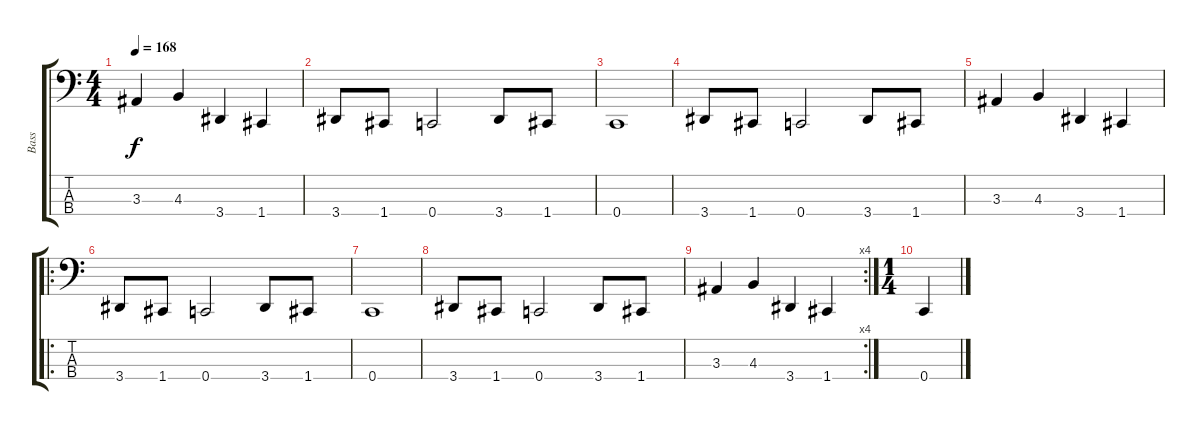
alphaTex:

\track ("Bass" "Bass") {instrument electricbassfinger}
\staff {score tabs}
\tuning (F2 C2 G1 C1) {hide}
\ts (4 4)
\tempo 168
\clef f4
\ks c
3.3.4{dy f} 4.3.4 3.4.4 1.4.4 |
3.4.8 1.4.8 0.4.2 3.4.8 1.4.8 |
0.4.1 |
3.4.8 1.4.8 0.4.2 3.4.8 1.4.8 |
3.3.4 4.3.4 3.4.4 1.4.4 |
\ro
3.4.8 1.4.8 0.4.2 3.4.8 1.4.8 |
0.4.1 |
3.4.8 1.4.8 0.4.2 3.4.8 1.4.8 |
\rc 4
3.3.4 4.3.4 3.4.4 1.4.4 |
\ts (1 4)
0.4.4
